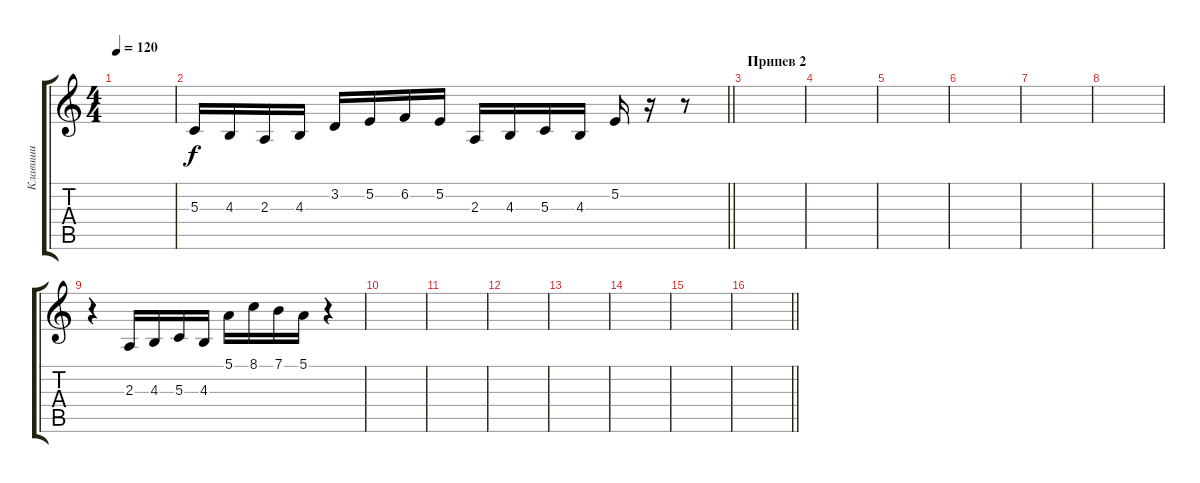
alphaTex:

\track ("Клавиши" "Клавиши") {instrument lead6voice}
\staff {score tabs}
\tuning (E4 B3 G3 D3 A2 E2) {hide}
\ts (4 4)
\tempo 120
\clef g2
\ks c
|
\barLineRight lightlight
5.3.16 4.3.16 2.3.16 4.3.16 3.2.16 5.2.16 6.2.16 5.2.16 2.3.16 4.3.16 5.3.16 4.3.16 5.2.16 r.16 r.8 |
\section ("" "Припев 2")
|
|
|
|
|
|
r.4 2.3.16 4.3.16 5.3.16 4.3.16 5.1.16 8.1.16 7.1.16 5.1.16 r.4 |
|
|
|
|
|
|
\barLineRight lightlight
